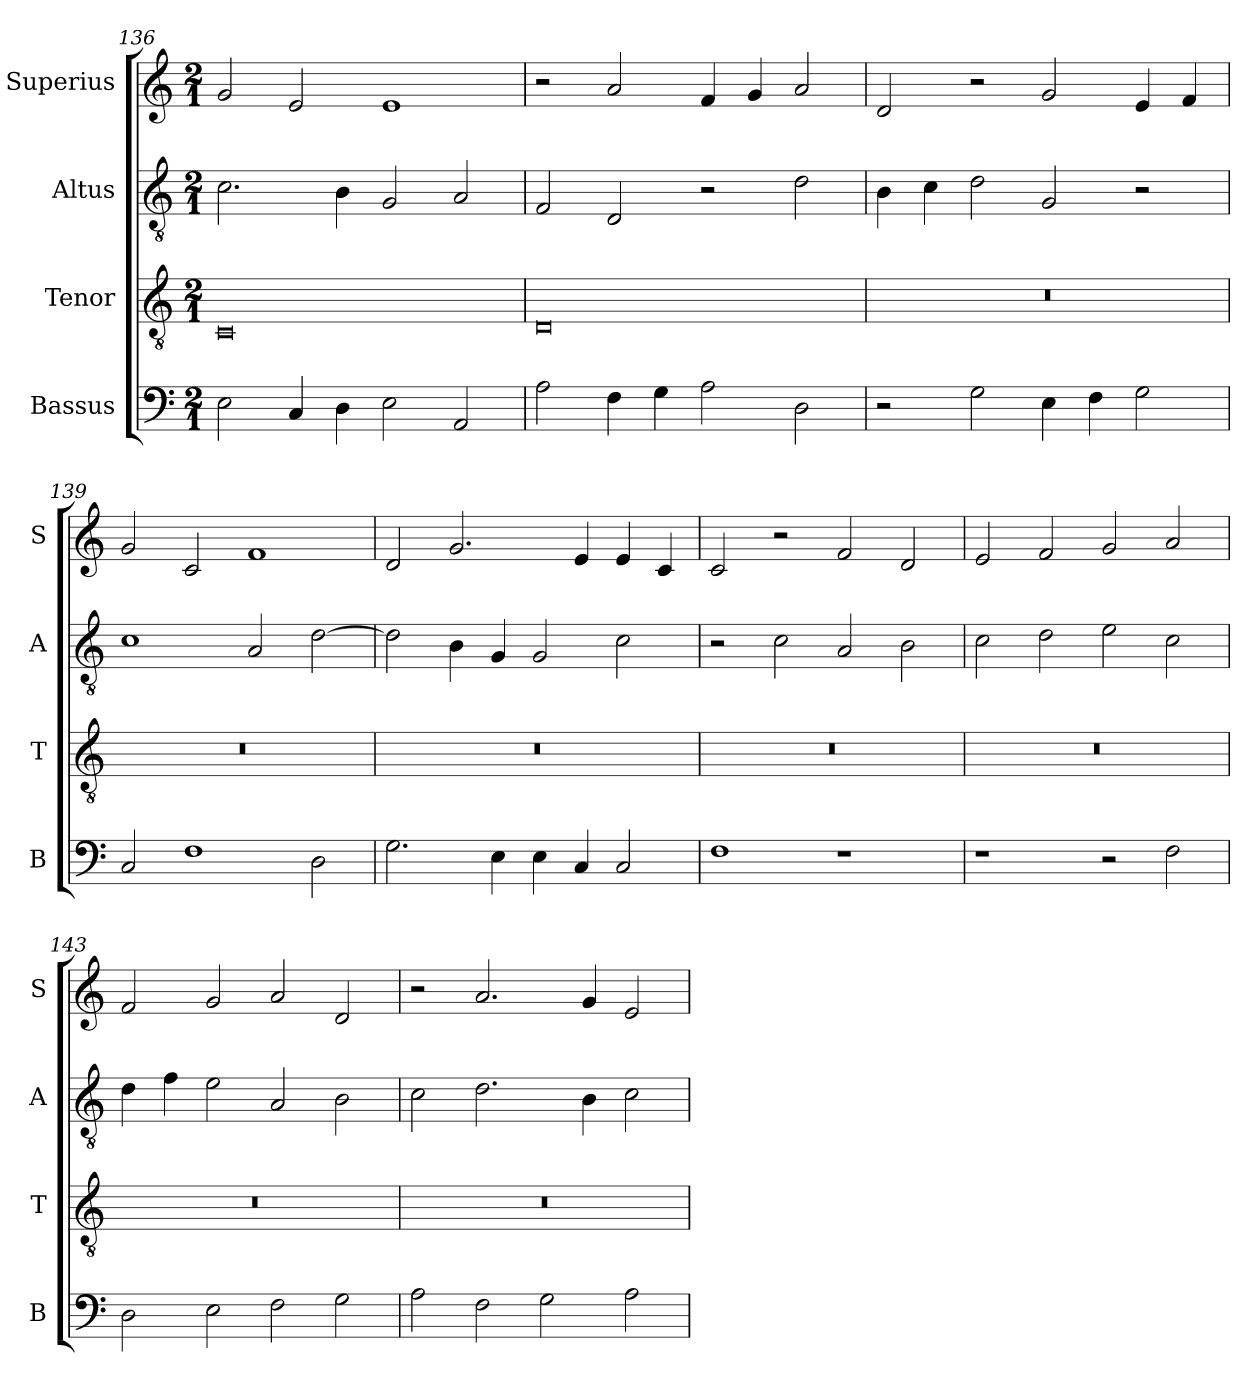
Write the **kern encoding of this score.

**kern	**kern	**kern	**kern
*part4	*part3	*part2	*part1
*staff4	*staff3	*staff2	*staff1
*I"Bassus	*I"Tenor	*I"Altus	*I"Superius
*I'B	*I'T	*I'A	*I'S
*clefF4	*clefGv2	*clefGv2	*clefG2
*k[]	*k[]	*k[]	*k[]
*M2/1	*M2/1	*M2/1	*M2/1
=136	=136	=136	=136
2E\	0C	2.c\	2g/
4C/	.	.	2e/
4D\	.	4B\	.
2E\	.	2G/	1e
2AA/	.	2A/	.
=137	=137	=137	=137
2A\	0D	2F/	2r
4F\	.	2D/	2a/
4G\	.	.	.
2A\	.	2r	4f/
.	.	.	4g/
2D\	.	2d\	2a/
=138	=138	=138	=138
2r	0r	4B\	2d/
.	.	4c\	.
2G\	.	2d\	2r
4E\	.	2G/	2g/
4F\	.	.	.
2G\	.	2r	4e/
.	.	.	4f/
=139	=139	=139	=139
2C/	0r	1c	2g/
1F	.	.	2c/
.	.	2A/	1f
2D\	.	[2d\	.
=140	=140	=140	=140
2.G\	0r	2d\]	2d/
.	.	4B\	2.g/
4E\	.	4G/	.
4E\	.	2G/	.
4C/	.	.	4e/
2C/	.	2c\	4e/
.	.	.	4c/
=141	=141	=141	=141
1F	0r	2r	2c/
.	.	2c\	2r
1r	.	2A/	2f/
.	.	2B\	2d/
=142	=142	=142	=142
1r	0r	2c\	2e/
.	.	2d\	2f/
2r	.	2e\	2g/
2F\	.	2c\	2a/
=143	=143	=143	=143
2D\	0r	4d\	2f/
.	.	4f\	.
2E\	.	2e\	2g/
2F\	.	2A/	2a/
2G\	.	2B\	2d/
=144	=144	=144	=144
2A\	0r	2c\	2r
2F\	.	2.d\	2.a/
2G\	.	.	.
.	.	4B\	4g/
2A\	.	2c\	2e/
=	=	=	=
*-	*-	*-	*-
